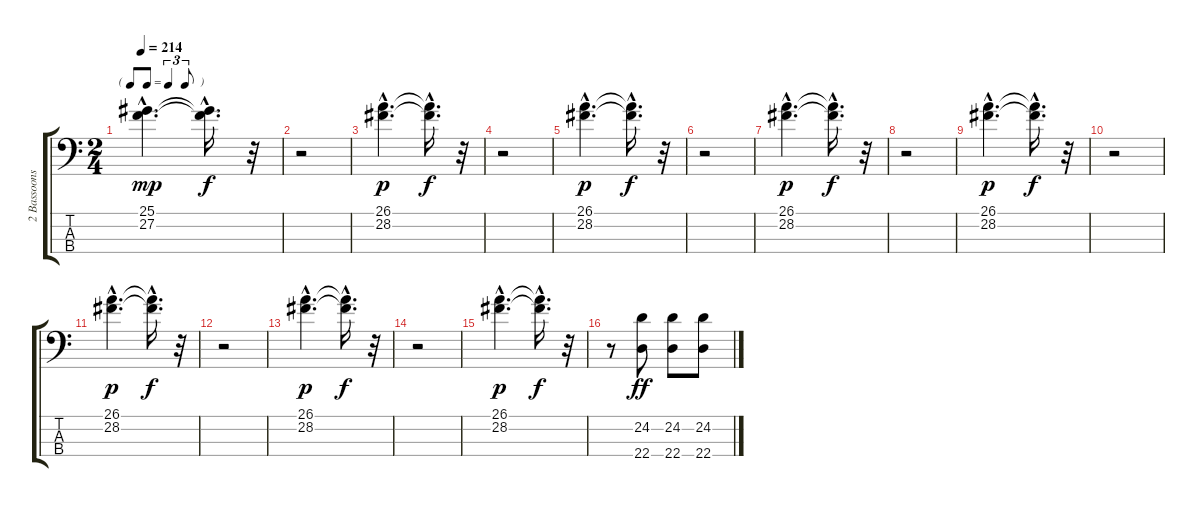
\track ("2 Bassoons" "2 Bassoons") {instrument bassoon}
\staff {score tabs}
\tuning (G2 D2 A1 E1) {hide}
\ts (2 4)
\tf triplet8th
\tempo 214
\clef f4
\ks c
(25.1{hac} 27.2{hac}).4{d dy mp} (25.1{hac t} 27.2{hac t}).16{d dy f} r.32 |
r.2 |
(26.1{hac} 28.2{hac}).4{d dy p} (26.1{hac t} 28.2{hac t}).16{d dy f} r.32 |
r.2 |
(26.1{hac} 28.2{hac}).4{d dy p} (26.1{hac t} 28.2{hac t}).16{d dy f} r.32 |
r.2 |
(26.1{hac} 28.2{hac}).4{d dy p} (26.1{hac t} 28.2{hac t}).16{d dy f} r.32 |
r.2 |
(26.1{hac} 28.2{hac}).4{d dy p} (26.1{hac t} 28.2{hac t}).16{d dy f} r.32 |
r.2 |
(26.1{hac} 28.2{hac}).4{d dy p} (26.1{hac t} 28.2{hac t}).16{d dy f} r.32 |
r.2 |
(26.1{hac} 28.2{hac}).4{d dy p} (26.1{hac t} 28.2{hac t}).16{d dy f} r.32 |
r.2 |
(26.1{hac} 28.2{hac}).4{d dy p} (26.1{hac t} 28.2{hac t}).16{d dy f} r.32 |
r.8 (24.2 22.4).8{dy ff} (24.2 22.4).8 (24.2 22.4).8
